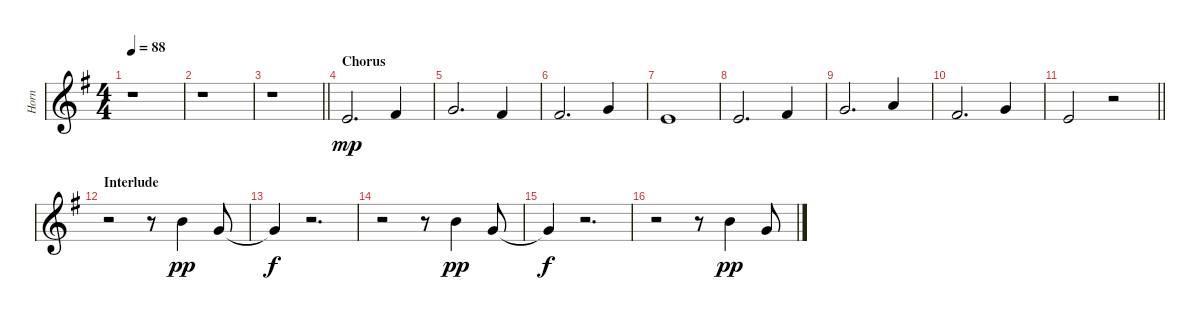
\track ("Horn" "Horn") {instrument frenchhorn}
\staff {score}
\tuning (E4 B3 G3 D3 A2 E2) {hide}
\ts (4 4)
\tempo 88
\clef g2
\ks eminor
r.1{dy mp} |
r.1 |
\barLineRight lightlight
r.1 |
\section ("" "Chorus")
0.1.2{d} 2.1.4 |
3.1.2{d} 2.1.4 |
2.1.2{d} 3.1.4 |
0.1.1 |
0.1.2{d} 2.1.4 |
3.1.2{d} 5.1.4 |
2.1.2{d} 3.1.4 |
\barLineRight lightlight
0.1.2 r.2 |
\section ("" "Interlude")
r.2 r.8 7.1.4{dy pp} 8.2.8 |
8.2{t}.4{dy f} r.2{d} |
r.2 r.8 7.1.4{dy pp} 8.2.8 |
8.2{t}.4{dy f} r.2{d} |
r.2 r.8 7.1.4{dy pp} 8.2.8
